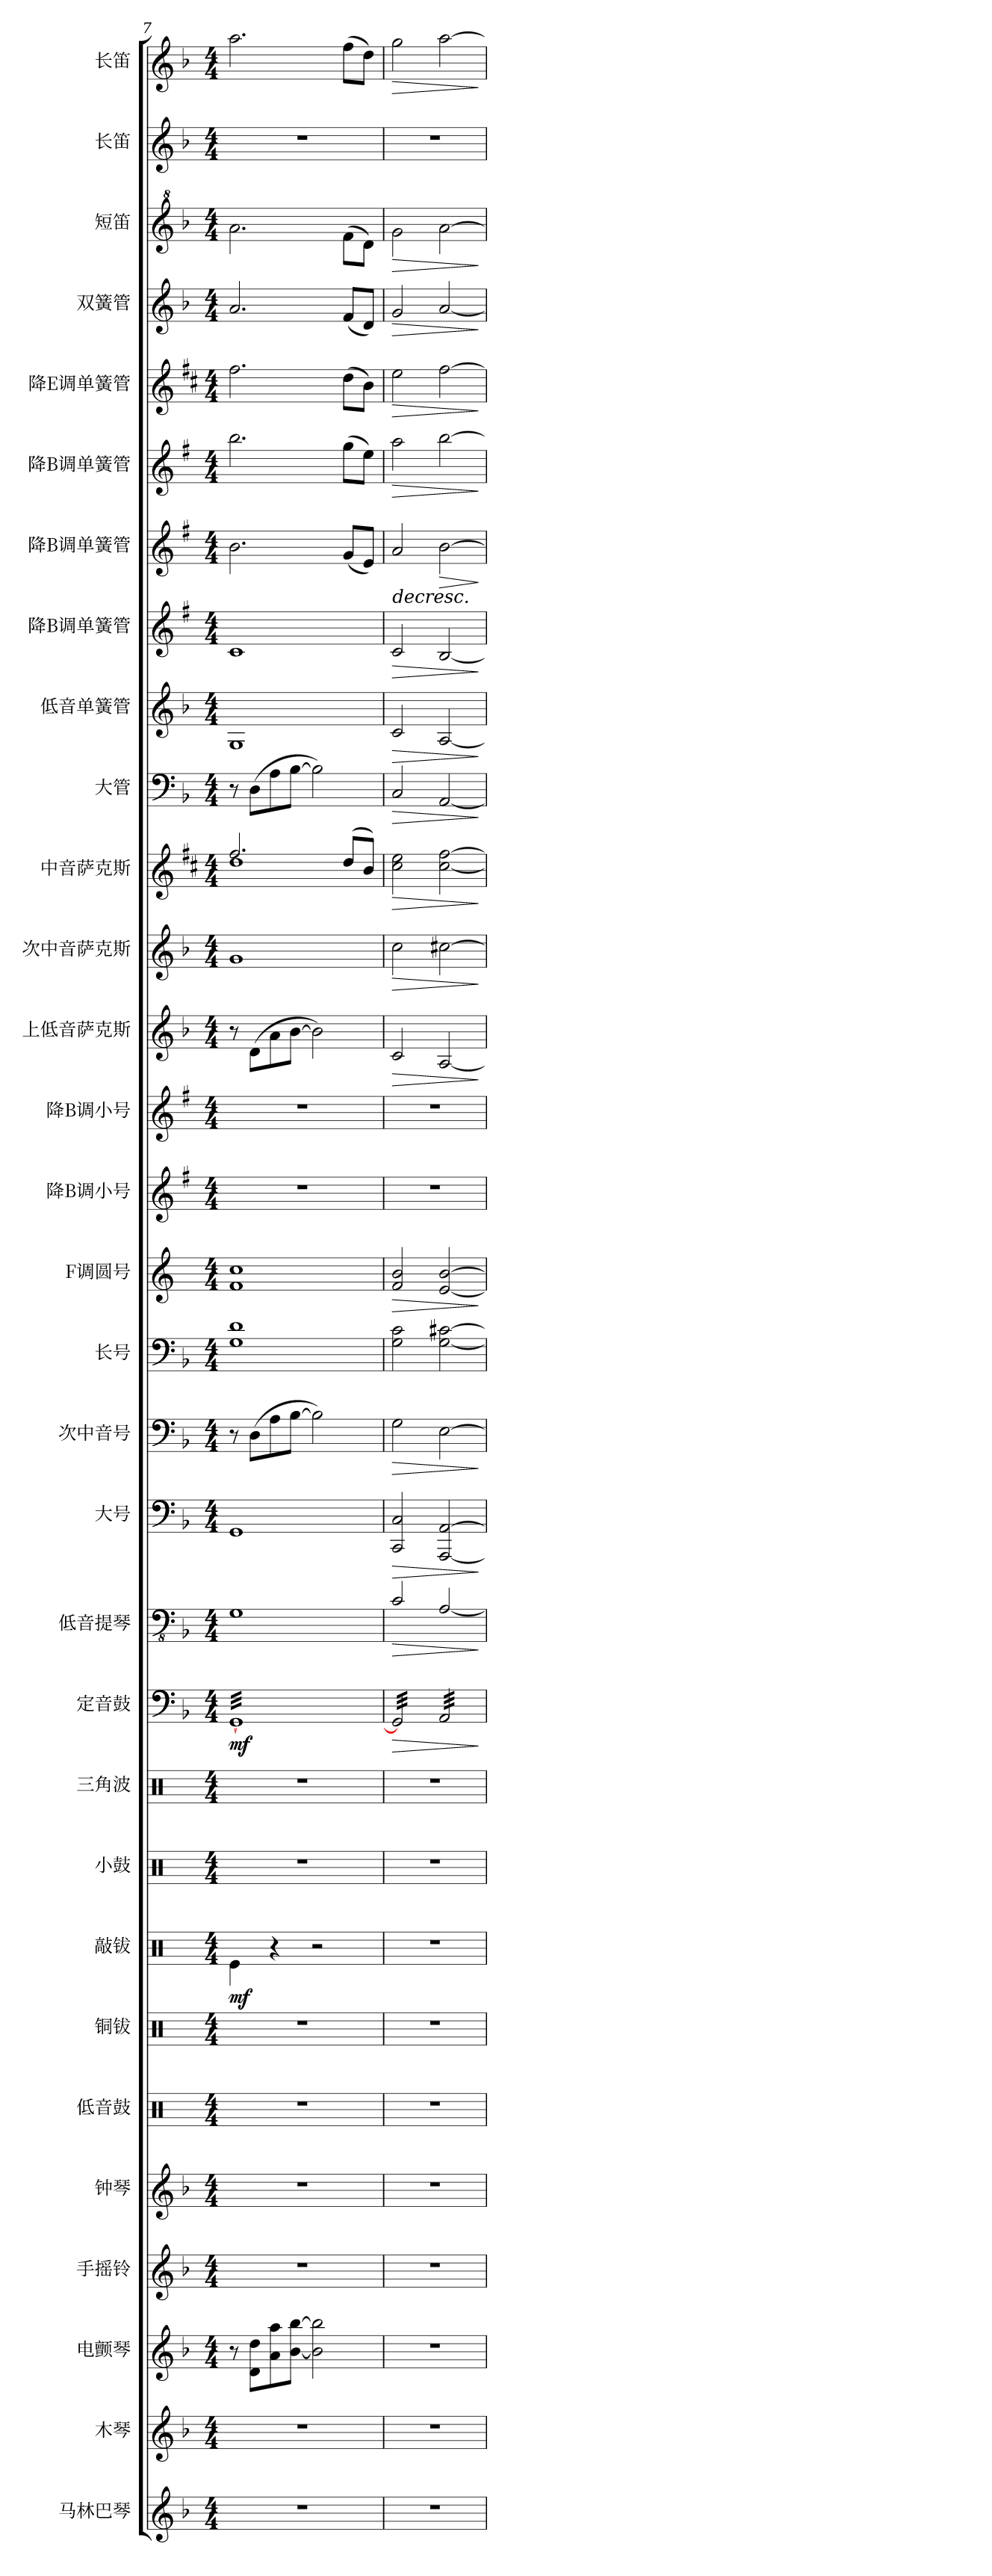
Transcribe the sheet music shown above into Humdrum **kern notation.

**kern	**kern	**kern	**kern	**kern	**kern	**kern	**kern	**dynam	**kern	**kern	**kern	**dynam	**kern	**dynam	**kern	**dynam	**kern	**dynam	**kern	**kern	**dynam	**kern	**kern	**kern	**dynam	**kern	**dynam	**kern	**dynam	**kern	**dynam	**kern	**dynam	**kern	**dynam	**kern	**dynam	**kern	**dynam	**kern	**dynam	**kern	**dynam	**kern	**dynam	**kern	**kern	**dynam
*part31	*part30	*part29	*part28	*part27	*part26	*part25	*part24	*part24	*part23	*part22	*part21	*part21	*part20	*part20	*part19	*part19	*part18	*part18	*part17	*part16	*part16	*part15	*part14	*part13	*part13	*part12	*part12	*part11	*part11	*part10	*part10	*part9	*part9	*part8	*part8	*part7	*part7	*part6	*part6	*part5	*part5	*part4	*part4	*part3	*part3	*part2	*part1	*part1
*staff31	*staff30	*staff29	*staff28	*staff27	*staff26	*staff25	*staff24	*staff24	*staff23	*staff22	*staff21	*staff21	*staff20	*staff20	*staff19	*staff19	*staff18	*staff18	*staff17	*staff16	*staff16	*staff15	*staff14	*staff13	*staff13	*staff12	*staff12	*staff11	*staff11	*staff10	*staff10	*staff9	*staff9	*staff8	*staff8	*staff7	*staff7	*staff6	*staff6	*staff5	*staff5	*staff4	*staff4	*staff3	*staff3	*staff2	*staff1	*staff1
*I"马林巴琴	*I"木琴	*I"电颤琴	*I"手摇铃	*I"钟琴	*I"低音鼓	*I"铜钹	*I"敲钹	*	*I"小鼓	*I"三角波	*I"定音鼓	*	*I"低音提琴	*	*I"大号	*	*I"次中音号	*	*I"长号	*I"F调圆号	*	*I"降B调小号	*I"降B调小号	*I"上低音萨克斯	*	*I"次中音萨克斯	*	*I"中音萨克斯	*	*I"大管	*	*I"低音单簧管	*	*I"降B调单簧管	*	*I"降B调单簧管	*	*I"降B调单簧管	*	*I"降E调单簧管	*	*I"双簧管	*	*I"短笛	*	*I"长笛	*I"长笛	*
*clefG2	*clefG2	*clefG2	*clefG2	*clefG2	*clefX	*clefX	*clefX	*	*clefX	*clefX	*clefF4	*	*clefFv4	*	*clefF4	*	*clefF4	*	*clefF4	*clefG2	*	*clefG2	*clefG2	*clefG2	*	*clefG2	*	*clefG2	*	*clefF4	*	*clefG2	*	*clefG2	*	*clefG2	*	*clefG2	*	*clefG2	*	*clefG2	*	*clefG^2	*	*clefG2	*clefG2	*
*	*ITrd-7c-12	*	*	*ITrd-14c-24	*	*	*	*	*	*	*	*	*ITrd7c12	*	*	*	*	*	*	*ITrd4c7	*	*ITrd1c2	*ITrd1c2	*ITrd12c21	*	*ITrd8c14	*	*ITrd5c9	*	*	*	*ITrd8c14	*	*ITrd1c2	*	*ITrd1c2	*	*ITrd1c2	*	*ITrd-2c-3	*	*	*	*ITrd-7c-12	*	*	*	*
*k[b-]	*k[b-]	*k[b-]	*k[b-]	*k[b-]	*k[]	*k[]	*k[]	*	*k[]	*k[]	*k[b-]	*	*k[b-]	*	*k[b-]	*	*k[b-]	*	*k[b-]	*k[b-]	*	*k[b-]	*k[b-]	*k[b-]	*	*k[b-]	*	*k[b-]	*	*k[b-]	*	*k[b-]	*	*k[b-]	*	*k[b-]	*	*k[b-]	*	*k[b-]	*	*k[b-]	*	*k[b-]	*	*k[b-]	*k[b-]	*
*M4/4	*M4/4	*M4/4	*M4/4	*M4/4	*M4/4	*M4/4	*M4/4	*	*M4/4	*M4/4	*M4/4	*	*M4/4	*	*M4/4	*	*M4/4	*	*M4/4	*M4/4	*	*M4/4	*M4/4	*M4/4	*	*M4/4	*	*M4/4	*	*M4/4	*	*M4/4	*	*M4/4	*	*M4/4	*	*M4/4	*	*M4/4	*	*M4/4	*	*M4/4	*	*M4/4	*M4/4	*
=7	=7	=7	=7	=7	=7	=7	=7	=7	=7	=7	=7	=7	=7	=7	=7	=7	=7	=7	=7	=7	=7	=7	=7	=7	=7	=7	=7	=7	=7	=7	=7	=7	=7	=7	=7	=7	=7	=7	=7	=7	=7	=7	=7	=7	=7	=7	=7	=7
*	*	*	*	*	*	*	*	*	*	*	*	*	*	*	*	*	*	*	*	*	*	*	*	*	*	*	*	*^	*	*	*	*	*	*	*	*	*	*	*	*	*	*	*	*	*	*	*	*
!	!	!	!	!	!	!	!	!LO:DY:b	!	!	!	!LO:DY:b	!	!	!	!	!	!	!	!	!	!	!	!	!	!	!	!	!	!	!	!	!	!	!	!	!	!	!	!	!	!	!	!	!	!	!	!	!
*	*	*	*	*	*	*	*	*	*	*	*tremolo	*	*	*	*	*	*	*	*	*	*	*	*	*	*	*	*	*	*	*	*	*	*	*	*	*	*	*	*	*	*	*	*	*	*	*	*	*	*
1r	1r	8r	1r	1r	1r	1r	4Re\	mf	1r	1r	[32GGLLL	mf	1GGG	.	1GG	.	8r	.	1G 1d	1B- 1f	.	1r	1r	8r	.	1G	.	2.a/	1f	.	8r	.	1GG	.	1B-	.	2.a\	.	2.aa\	.	2.aa\	.	2.a/	.	2.aaa\	.	1r	2.aa\	.
.	.	.	.	.	.	.	.	.	.	.	32GG	.	.	.	.	.	.	.	.	.	.	.	.	.	.	.	.	.	.	.	.	.	.	.	.	.	.	.	.	.	.	.	.	.	.	.	.	.	.
.	.	.	.	.	.	.	.	.	.	.	32GG	.	.	.	.	.	.	.	.	.	.	.	.	.	.	.	.	.	.	.	.	.	.	.	.	.	.	.	.	.	.	.	.	.	.	.	.	.	.
.	.	.	.	.	.	.	.	.	.	.	32GG	.	.	.	.	.	.	.	.	.	.	.	.	.	.	.	.	.	.	.	.	.	.	.	.	.	.	.	.	.	.	.	.	.	.	.	.	.	.
.	.	8d\ 8dd\L	.	.	.	.	.	.	.	.	32GG	.	.	.	.	.	(8D\L	.	.	.	.	.	.	(8D\L	.	.	.	.	.	.	(8D\L	.	.	.	.	.	.	.	.	.	.	.	.	.	.	.	.	.	.
.	.	.	.	.	.	.	.	.	.	.	32GG	.	.	.	.	.	.	.	.	.	.	.	.	.	.	.	.	.	.	.	.	.	.	.	.	.	.	.	.	.	.	.	.	.	.	.	.	.	.
.	.	.	.	.	.	.	.	.	.	.	32GG	.	.	.	.	.	.	.	.	.	.	.	.	.	.	.	.	.	.	.	.	.	.	.	.	.	.	.	.	.	.	.	.	.	.	.	.	.	.
.	.	.	.	.	.	.	.	.	.	.	32GG	.	.	.	.	.	.	.	.	.	.	.	.	.	.	.	.	.	.	.	.	.	.	.	.	.	.	.	.	.	.	.	.	.	.	.	.	.	.
.	.	8a\ 8aa\	.	.	.	.	4r	.	.	.	32GG	.	.	.	.	.	8A\	.	.	.	.	.	.	8A\	.	.	.	.	.	.	8A\	.	.	.	.	.	.	.	.	.	.	.	.	.	.	.	.	.	.
.	.	.	.	.	.	.	.	.	.	.	32GG	.	.	.	.	.	.	.	.	.	.	.	.	.	.	.	.	.	.	.	.	.	.	.	.	.	.	.	.	.	.	.	.	.	.	.	.	.	.
.	.	.	.	.	.	.	.	.	.	.	32GG	.	.	.	.	.	.	.	.	.	.	.	.	.	.	.	.	.	.	.	.	.	.	.	.	.	.	.	.	.	.	.	.	.	.	.	.	.	.
.	.	.	.	.	.	.	.	.	.	.	32GG	.	.	.	.	.	.	.	.	.	.	.	.	.	.	.	.	.	.	.	.	.	.	.	.	.	.	.	.	.	.	.	.	.	.	.	.	.	.
.	.	[8b-\ [8bb-\J	.	.	.	.	.	.	.	.	32GG	.	.	.	.	.	[8B-\J	.	.	.	.	.	.	[8B-\J	.	.	.	.	.	.	[8B-\J	.	.	.	.	.	.	.	.	.	.	.	.	.	.	.	.	.	.
.	.	.	.	.	.	.	.	.	.	.	32GG	.	.	.	.	.	.	.	.	.	.	.	.	.	.	.	.	.	.	.	.	.	.	.	.	.	.	.	.	.	.	.	.	.	.	.	.	.	.
.	.	.	.	.	.	.	.	.	.	.	32GG	.	.	.	.	.	.	.	.	.	.	.	.	.	.	.	.	.	.	.	.	.	.	.	.	.	.	.	.	.	.	.	.	.	.	.	.	.	.
.	.	.	.	.	.	.	.	.	.	.	32GG	.	.	.	.	.	.	.	.	.	.	.	.	.	.	.	.	.	.	.	.	.	.	.	.	.	.	.	.	.	.	.	.	.	.	.	.	.	.
.	.	2b-\] 2bb-\]	.	.	.	.	2r	.	.	.	32GG	.	.	.	.	.	2B-\])	.	.	.	.	.	.	2B-\])	.	.	.	.	.	.	2B-\])	.	.	.	.	.	.	.	.	.	.	.	.	.	.	.	.	.	.
.	.	.	.	.	.	.	.	.	.	.	32GG	.	.	.	.	.	.	.	.	.	.	.	.	.	.	.	.	.	.	.	.	.	.	.	.	.	.	.	.	.	.	.	.	.	.	.	.	.	.
.	.	.	.	.	.	.	.	.	.	.	32GG	.	.	.	.	.	.	.	.	.	.	.	.	.	.	.	.	.	.	.	.	.	.	.	.	.	.	.	.	.	.	.	.	.	.	.	.	.	.
.	.	.	.	.	.	.	.	.	.	.	32GG	.	.	.	.	.	.	.	.	.	.	.	.	.	.	.	.	.	.	.	.	.	.	.	.	.	.	.	.	.	.	.	.	.	.	.	.	.	.
.	.	.	.	.	.	.	.	.	.	.	32GG	.	.	.	.	.	.	.	.	.	.	.	.	.	.	.	.	.	.	.	.	.	.	.	.	.	.	.	.	.	.	.	.	.	.	.	.	.	.
.	.	.	.	.	.	.	.	.	.	.	32GG	.	.	.	.	.	.	.	.	.	.	.	.	.	.	.	.	.	.	.	.	.	.	.	.	.	.	.	.	.	.	.	.	.	.	.	.	.	.
.	.	.	.	.	.	.	.	.	.	.	32GG	.	.	.	.	.	.	.	.	.	.	.	.	.	.	.	.	.	.	.	.	.	.	.	.	.	.	.	.	.	.	.	.	.	.	.	.	.	.
.	.	.	.	.	.	.	.	.	.	.	32GG	.	.	.	.	.	.	.	.	.	.	.	.	.	.	.	.	.	.	.	.	.	.	.	.	.	.	.	.	.	.	.	.	.	.	.	.	.	.
.	.	.	.	.	.	.	.	.	.	.	32GG	.	.	.	.	.	.	.	.	.	.	.	.	.	.	.	.	(8f/L	.	.	.	.	.	.	.	.	(8f/L	.	(8ff\L	.	(8ff\L	.	(8f/L	.	(8fff\L	.	.	(8ff\L	.
.	.	.	.	.	.	.	.	.	.	.	32GG	.	.	.	.	.	.	.	.	.	.	.	.	.	.	.	.	.	.	.	.	.	.	.	.	.	.	.	.	.	.	.	.	.	.	.	.	.	.
.	.	.	.	.	.	.	.	.	.	.	32GG	.	.	.	.	.	.	.	.	.	.	.	.	.	.	.	.	.	.	.	.	.	.	.	.	.	.	.	.	.	.	.	.	.	.	.	.	.	.
.	.	.	.	.	.	.	.	.	.	.	32GG	.	.	.	.	.	.	.	.	.	.	.	.	.	.	.	.	.	.	.	.	.	.	.	.	.	.	.	.	.	.	.	.	.	.	.	.	.	.
.	.	.	.	.	.	.	.	.	.	.	32GG	.	.	.	.	.	.	.	.	.	.	.	.	.	.	.	.	8d/J)	.	.	.	.	.	.	.	.	8d/J)	.	8dd\J)	.	8dd\J)	.	8d/J)	.	8ddd\J)	.	.	8dd\J)	.
.	.	.	.	.	.	.	.	.	.	.	32GG	.	.	.	.	.	.	.	.	.	.	.	.	.	.	.	.	.	.	.	.	.	.	.	.	.	.	.	.	.	.	.	.	.	.	.	.	.	.
.	.	.	.	.	.	.	.	.	.	.	32GG	.	.	.	.	.	.	.	.	.	.	.	.	.	.	.	.	.	.	.	.	.	.	.	.	.	.	.	.	.	.	.	.	.	.	.	.	.	.
.	.	.	.	.	.	.	.	.	.	.	32GGJJJ	.	.	.	.	.	.	.	.	.	.	.	.	.	.	.	.	.	.	.	.	.	.	.	.	.	.	.	.	.	.	.	.	.	.	.	.	.	.
*	*	*	*	*	*	*	*	*	*	*	*	*	*	*	*	*	*	*	*	*	*	*	*	*	*	*	*	*v	*v	*	*	*	*	*	*	*	*	*	*	*	*	*	*	*	*	*	*	*	*
=8	=8	=8	=8	=8	=8	=8	=8	=8	=8	=8	=8	=8	=8	=8	=8	=8	=8	=8	=8	=8	=8	=8	=8	=8	=8	=8	=8	=8	=8	=8	=8	=8	=8	=8	=8	=8	=8	=8	=8	=8	=8	=8	=8	=8	=8	=8	=8	=8
!	!	!	!	!	!	!	!	!	!	!	!	!LO:HP:b	!	!LO:HP:b	!	!LO:HP:b	!	!LO:HP:b	!	!	!LO:HP:b	!	!	!	!LO:HP:b	!	!LO:HP:b	!	!LO:HP:b	!	!LO:HP:b	!	!LO:HP:b	!	!LO:HP:b	!	!LO:HP:b	!	!LO:HP:b	!	!LO:HP:b	!	!LO:HP:b	!	!LO:HP:b	!	!	!LO:HP:b
1r	1r	1r	1r	1r	1r	1r	1r	.	1r	1r	32GG/]LLL	>	2CC/	>	2CC/ 2C/	>	2G\	>	2G\ 2c\	2B-/ 2e/	>	1r	1r	2C/	>	2c\	>	2e\ 2g\	>	2C/	>	2C/	>	2B-/	>	2g/	>	2gg\	>	2gg\	>	2g/	>	2ggg\	>	1r	2gg\	>
.	.	.	.	.	.	.	.	.	.	.	32GG/	.	.	.	.	.	.	.	.	.	.	.	.	.	.	.	.	.	.	.	.	.	.	.	.	.	.	.	.	.	.	.	.	.	.	.	.	.
.	.	.	.	.	.	.	.	.	.	.	32GG/	.	.	.	.	.	.	.	.	.	.	.	.	.	.	.	.	.	.	.	.	.	.	.	.	.	.	.	.	.	.	.	.	.	.	.	.	.
.	.	.	.	.	.	.	.	.	.	.	32GG/	.	.	.	.	.	.	.	.	.	.	.	.	.	.	.	.	.	.	.	.	.	.	.	.	.	.	.	.	.	.	.	.	.	.	.	.	.
.	.	.	.	.	.	.	.	.	.	.	32GG/	.	.	.	.	.	.	.	.	.	.	.	.	.	.	.	.	.	.	.	.	.	.	.	.	.	.	.	.	.	.	.	.	.	.	.	.	.
.	.	.	.	.	.	.	.	.	.	.	32GG/	.	.	.	.	.	.	.	.	.	.	.	.	.	.	.	.	.	.	.	.	.	.	.	.	.	.	.	.	.	.	.	.	.	.	.	.	.
.	.	.	.	.	.	.	.	.	.	.	32GG/	.	.	.	.	.	.	.	.	.	.	.	.	.	.	.	.	.	.	.	.	.	.	.	.	.	.	.	.	.	.	.	.	.	.	.	.	.
.	.	.	.	.	.	.	.	.	.	.	32GG/	.	.	.	.	.	.	.	.	.	.	.	.	.	.	.	.	.	.	.	.	.	.	.	.	.	.	.	.	.	.	.	.	.	.	.	.	.
.	.	.	.	.	.	.	.	.	.	.	32GG/	.	.	.	.	.	.	.	.	.	.	.	.	.	.	.	.	.	.	.	.	.	.	.	.	.	.	.	.	.	.	.	.	.	.	.	.	.
.	.	.	.	.	.	.	.	.	.	.	32GG/	.	.	.	.	.	.	.	.	.	.	.	.	.	.	.	.	.	.	.	.	.	.	.	.	.	.	.	.	.	.	.	.	.	.	.	.	.
.	.	.	.	.	.	.	.	.	.	.	32GG/	.	.	.	.	.	.	.	.	.	.	.	.	.	.	.	.	.	.	.	.	.	.	.	.	.	.	.	.	.	.	.	.	.	.	.	.	.
.	.	.	.	.	.	.	.	.	.	.	32GG/	.	.	.	.	.	.	.	.	.	.	.	.	.	.	.	.	.	.	.	.	.	.	.	.	.	.	.	.	.	.	.	.	.	.	.	.	.
.	.	.	.	.	.	.	.	.	.	.	32GG/	.	.	.	.	.	.	.	.	.	.	.	.	.	.	.	.	.	.	.	.	.	.	.	.	.	.	.	.	.	.	.	.	.	.	.	.	.
.	.	.	.	.	.	.	.	.	.	.	32GG/	.	.	.	.	.	.	.	.	.	.	.	.	.	.	.	.	.	.	.	.	.	.	.	.	.	.	.	.	.	.	.	.	.	.	.	.	.
.	.	.	.	.	.	.	.	.	.	.	32GG/	.	.	.	.	.	.	.	.	.	.	.	.	.	.	.	.	.	.	.	.	.	.	.	.	.	.	.	.	.	.	.	.	.	.	.	.	.
.	.	.	.	.	.	.	.	.	.	.	32GG/JJJ	.	.	.	.	.	.	.	.	.	.	.	.	.	.	.	.	.	.	.	.	.	.	.	.	.	.	.	.	.	.	.	.	.	.	.	.	.
!	!	!	!	!	!	!	!	!	!	!	!	!	!	!	!	!	!	!	!	!	!	!	!	!	!	!	!	!	!	!	!	!	!	!	!	!	!LO:HP:b	!	!	!	!	!	!	!	!	!	!	!
.	.	.	.	.	.	.	.	.	.	.	32AA/LLL	.	[2AAA/	.	[2AAA/ [2AA/	.	[2E\	.	[2G\ [2c#X\	[2A/ [2e/	.	.	.	[2AA/	.	[2c#X\	.	[2e\ [2a\	.	[2AA/	.	[2AA/	.	[2A/	.	[2a\	>	[2aa\	.	[2aa\	.	[2a/	.	[2aaa\	.	.	[2aa\	.
.	.	.	.	.	.	.	.	.	.	.	32AA/	.	.	.	.	.	.	.	.	.	.	.	.	.	.	.	.	.	.	.	.	.	.	.	.	.	.	.	.	.	.	.	.	.	.	.	.	.
.	.	.	.	.	.	.	.	.	.	.	32AA/	.	.	.	.	.	.	.	.	.	.	.	.	.	.	.	.	.	.	.	.	.	.	.	.	.	.	.	.	.	.	.	.	.	.	.	.	.
.	.	.	.	.	.	.	.	.	.	.	32AA/	.	.	.	.	.	.	.	.	.	.	.	.	.	.	.	.	.	.	.	.	.	.	.	.	.	.	.	.	.	.	.	.	.	.	.	.	.
.	.	.	.	.	.	.	.	.	.	.	32AA/	.	.	.	.	.	.	.	.	.	.	.	.	.	.	.	.	.	.	.	.	.	.	.	.	.	.	.	.	.	.	.	.	.	.	.	.	.
.	.	.	.	.	.	.	.	.	.	.	32AA/	.	.	.	.	.	.	.	.	.	.	.	.	.	.	.	.	.	.	.	.	.	.	.	.	.	.	.	.	.	.	.	.	.	.	.	.	.
.	.	.	.	.	.	.	.	.	.	.	32AA/	.	.	.	.	.	.	.	.	.	.	.	.	.	.	.	.	.	.	.	.	.	.	.	.	.	.	.	.	.	.	.	.	.	.	.	.	.
.	.	.	.	.	.	.	.	.	.	.	32AA/	.	.	.	.	.	.	.	.	.	.	.	.	.	.	.	.	.	.	.	.	.	.	.	.	.	.	.	.	.	.	.	.	.	.	.	.	.
.	.	.	.	.	.	.	.	.	.	.	32AA/	.	.	.	.	.	.	.	.	.	.	.	.	.	.	.	.	.	.	.	.	.	.	.	.	.	.	.	.	.	.	.	.	.	.	.	.	.
.	.	.	.	.	.	.	.	.	.	.	32AA/	.	.	.	.	.	.	.	.	.	.	.	.	.	.	.	.	.	.	.	.	.	.	.	.	.	.	.	.	.	.	.	.	.	.	.	.	.
.	.	.	.	.	.	.	.	.	.	.	32AA/	.	.	.	.	.	.	.	.	.	.	.	.	.	.	.	.	.	.	.	.	.	.	.	.	.	.	.	.	.	.	.	.	.	.	.	.	.
.	.	.	.	.	.	.	.	.	.	.	32AA/	.	.	.	.	.	.	.	.	.	.	.	.	.	.	.	.	.	.	.	.	.	.	.	.	.	.	.	.	.	.	.	.	.	.	.	.	.
.	.	.	.	.	.	.	.	.	.	.	32AA/	.	.	.	.	.	.	.	.	.	.	.	.	.	.	.	.	.	.	.	.	.	.	.	.	.	.	.	.	.	.	.	.	.	.	.	.	.
.	.	.	.	.	.	.	.	.	.	.	32AA/	.	.	.	.	.	.	.	.	.	.	.	.	.	.	.	.	.	.	.	.	.	.	.	.	.	.	.	.	.	.	.	.	.	.	.	.	.
.	.	.	.	.	.	.	.	.	.	.	32AA/	.	.	.	.	.	.	.	.	.	.	.	.	.	.	.	.	.	.	.	.	.	.	.	.	.	.	.	.	.	.	.	.	.	.	.	.	.
.	.	.	.	.	.	.	.	.	.	.	32AA/JJJ	.	.	.	.	.	.	.	.	.	.	.	.	.	.	.	.	.	.	.	.	.	.	.	.	.	.	.	.	.	.	.	.	.	.	.	.	.
*	*	*	*	*	*	*	*	*	*	*	*Xtremolo	*	*	*	*	*	*	*	*	*	*	*	*	*	*	*	*	*	*	*	*	*	*	*	*	*	*	*	*	*	*	*	*	*	*	*	*	*
.	.	.	.	.	.	.	.	.	.	.	.	]	.	]	.	]	.	]	.	.	]	.	.	.	]	.	]	.	]	.	]	.	]	.	]	.	] ]	.	]	.	]	.	]	.	]	.	.	]
=	=	=	=	=	=	=	=	=	=	=	=	=	=	=	=	=	=	=	=	=	=	=	=	=	=	=	=	=	=	=	=	=	=	=	=	=	=	=	=	=	=	=	=	=	=	=	=	=
*-	*-	*-	*-	*-	*-	*-	*-	*-	*-	*-	*-	*-	*-	*-	*-	*-	*-	*-	*-	*-	*-	*-	*-	*-	*-	*-	*-	*-	*-	*-	*-	*-	*-	*-	*-	*-	*-	*-	*-	*-	*-	*-	*-	*-	*-	*-	*-	*-
